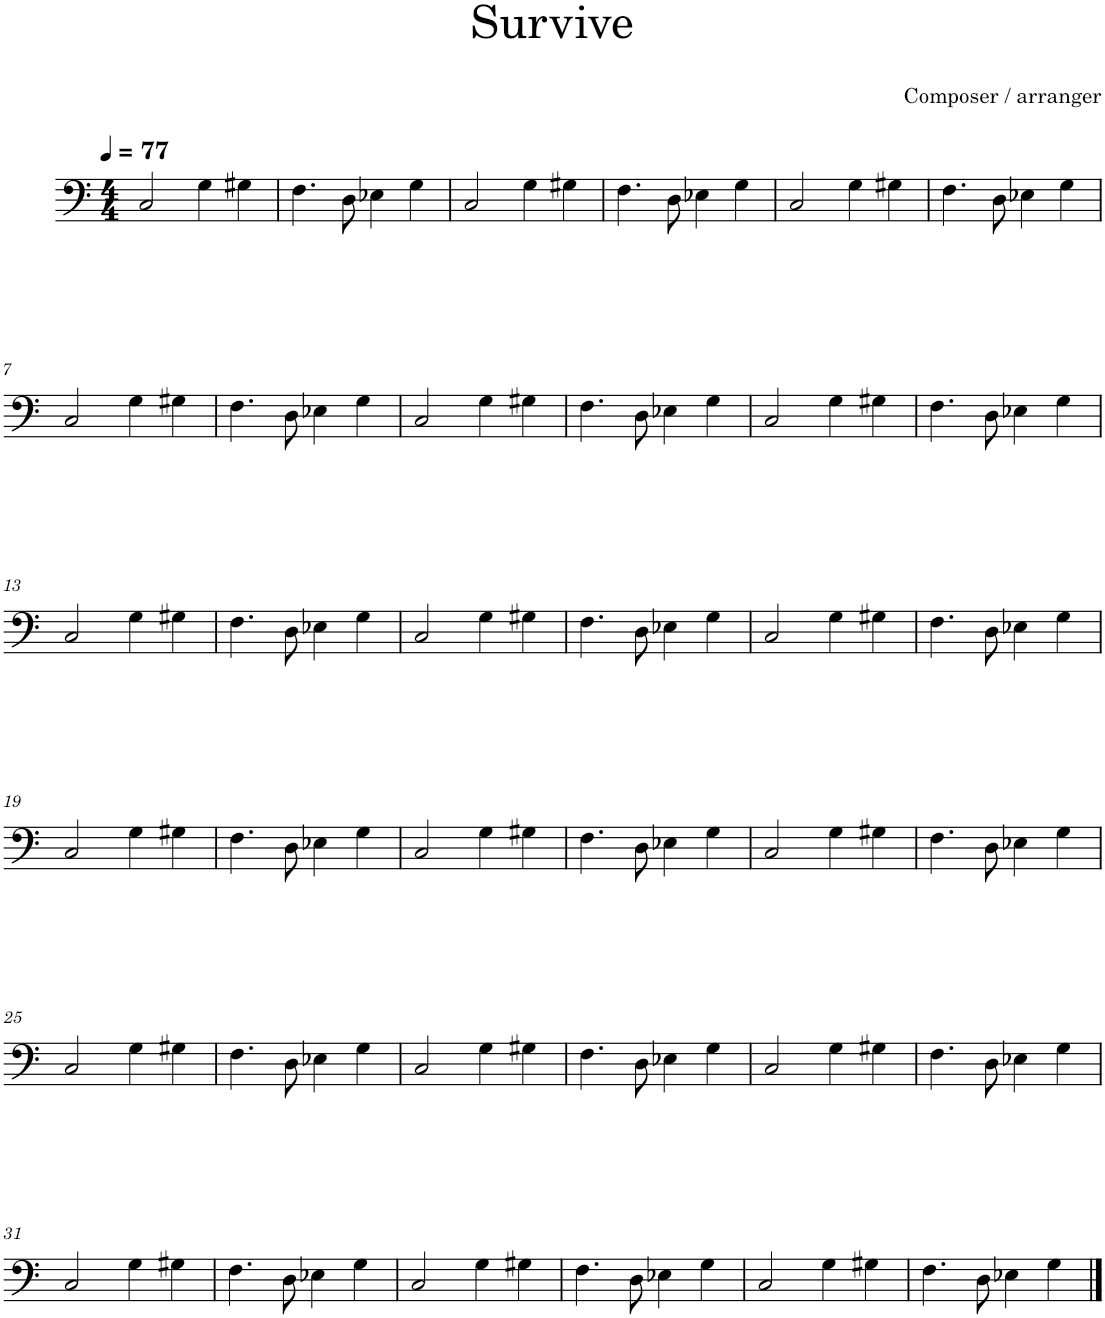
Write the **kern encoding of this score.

**kern
*part1
*staff1
*I"Contrabass
*I'Cb.
*clefF4
*Trd7c12
*k[]
*M4/4
*MM77
=1
2C/
4G\
4G#X\
=2
4.F\
8D\
4E-X\
4G\
=3
2C/
4G\
4G#X\
=4
4.F\
8D\
4E-X\
4G\
=5
2C/
4G\
4G#X\
=6
4.F\
8D\
4E-X\
4G\
!!LO:LB:g=z
=7
2C/
4G\
4G#X\
=8
4.F\
8D\
4E-X\
4G\
=9
2C/
4G\
4G#X\
=10
4.F\
8D\
4E-X\
4G\
=11
2C/
4G\
4G#X\
=12
4.F\
8D\
4E-X\
4G\
!!LO:LB:g=z
=13
2C/
4G\
4G#X\
=14
4.F\
8D\
4E-X\
4G\
=15
2C/
4G\
4G#X\
=16
4.F\
8D\
4E-X\
4G\
=17
2C/
4G\
4G#X\
=18
4.F\
8D\
4E-X\
4G\
!!LO:LB:g=z
=19
2C/
4G\
4G#X\
=20
4.F\
8D\
4E-X\
4G\
=21
2C/
4G\
4G#X\
=22
4.F\
8D\
4E-X\
4G\
=23
2C/
4G\
4G#X\
=24
4.F\
8D\
4E-X\
4G\
!!LO:LB:g=z
=25
2C/
4G\
4G#X\
=26
4.F\
8D\
4E-X\
4G\
=27
2C/
4G\
4G#X\
=28
4.F\
8D\
4E-X\
4G\
=29
2C/
4G\
4G#X\
=30
4.F\
8D\
4E-X\
4G\
!!LO:LB:g=z
=31
2C/
4G\
4G#X\
=32
4.F\
8D\
4E-X\
4G\
=33
2C/
4G\
4G#X\
=34
4.F\
8D\
4E-X\
4G\
=35
2C/
4G\
4G#X\
=36
4.F\
8D\
4E-X\
4G\
==
*-
